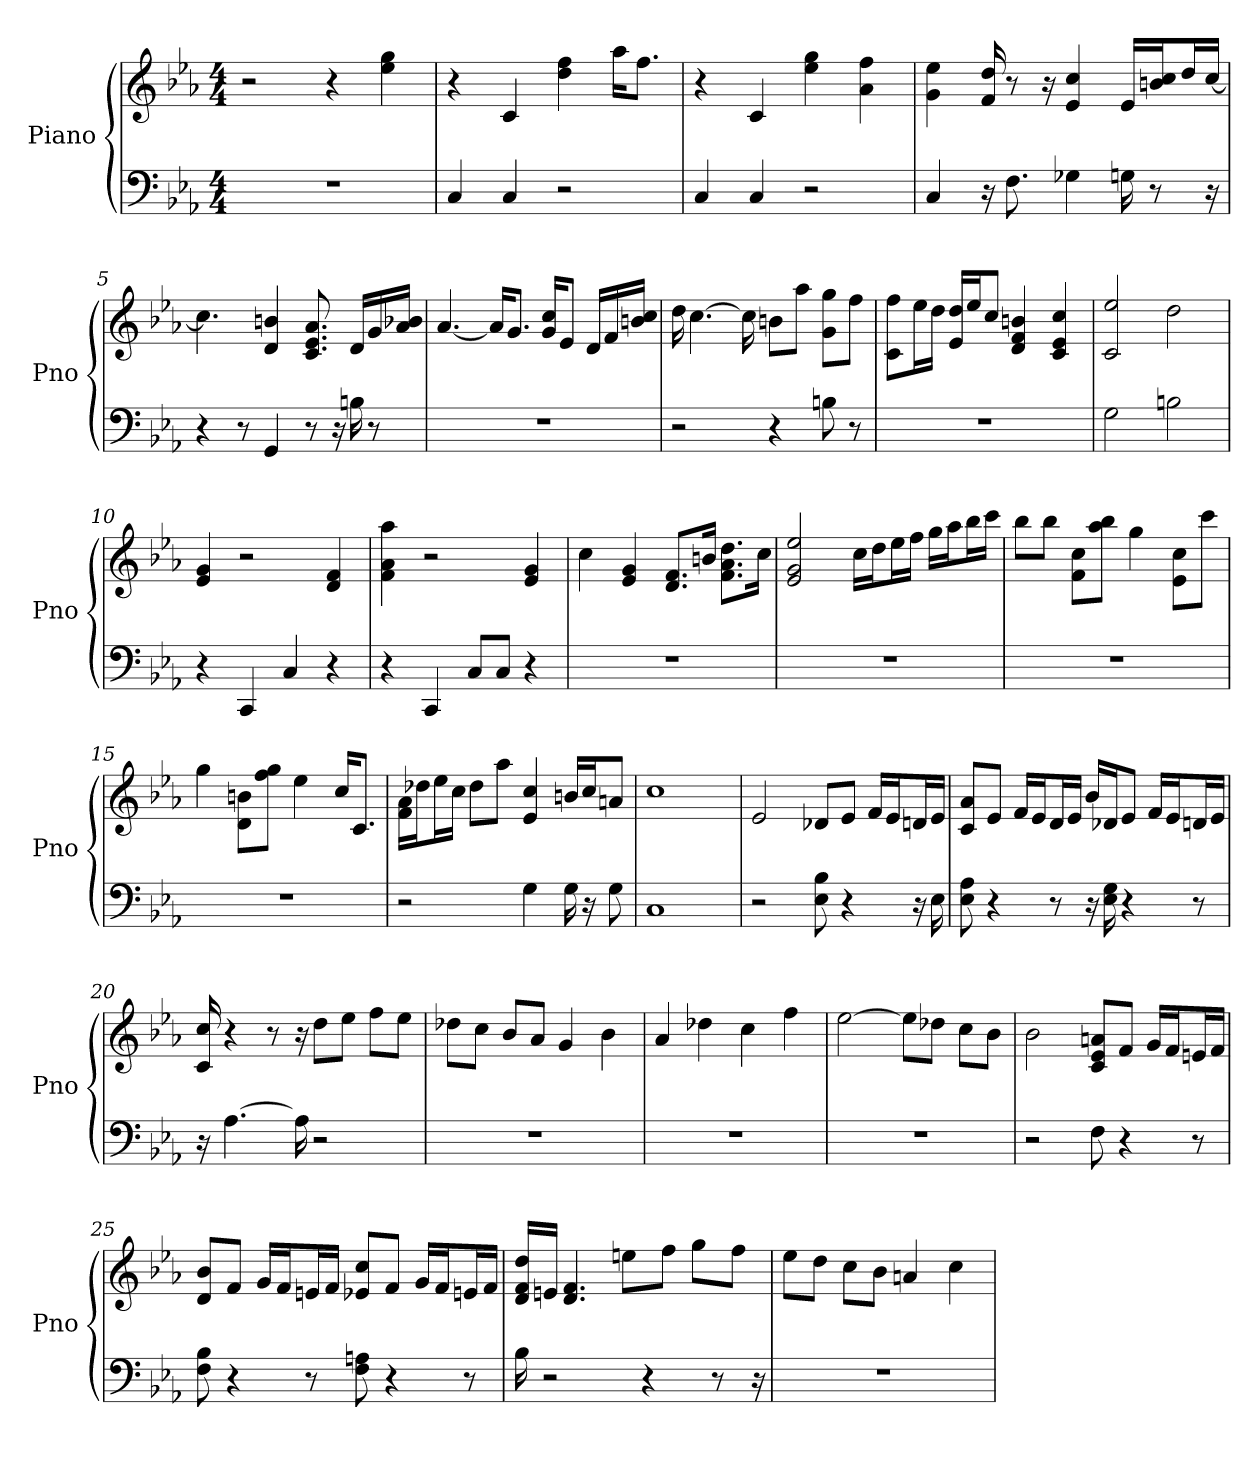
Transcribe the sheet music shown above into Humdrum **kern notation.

**kern	**kern
*part1	*part1
*staff2	*staff1
*I"Piano	*
*I'Pno	*
*clefF4	*clefG2
*k[b-e-a-]	*k[b-e-a-]
*E-:	*E-:
*M4/4	*M4/4
*MM133	*MM133
=1	=1
1r	2r
.	4r
.	4ee- 4gg
=2	=2
4C	4r
4C	4c
2r	4ff 4dd
.	16aa-\KL
.	8.ff\J
=3	=3
4C	4r
4C	4c
2r	4ee- 4gg
.	4ff 4a-
=4	=4
4C	4g 4ee-
16r	16dd 16f
8.F	8r
.	16r
4G-	4e- 4cc
16G	16e-/LL
8r	16b/ 16cc/J
.	16dd/L
16r	[16cc/JJ
=5	=5
4r	4.cc]
8r	.
4GG	4b 4d
8r	8.a- 8.c 8.e-
16r	.
16B	16d/LL
8r	16g/
.	16a-/ 16b-/JJ
=6	=6
1r	[4.a-
.	16a-/KL]
.	8.g/J
.	16g/ 16cc/KL
.	8e-/J
.	16d/LL
.	16f/
.	16b/ 16cc/JJ
=7	=7
2r	16dd
.	[4.cc
.	16cc]
4r	8b\L
.	8aa-\J
8B	8gg\ 8g\L
8r	8ff\J
=8	=8
1r	8ff\ 8c\L
.	16ee-\L
.	16dd\JJ
.	16e-/ 16dd/LL
.	16ee-/J
.	8cc/J
.	4d 4b 4f
.	4cc 4c 4e-
=9	=9
2G	2ee- 2c
2B	2dd
=10	=10
4r	4g 4e-
4CC	2r
4C	.
4r	4f 4d
=11	=11
4r	4f 4a- 4aa-
4CC	2r
8C/L	.
8C/J	.
4r	4g 4e-
=12	=12
1r	4cc
.	4e- 4g
.	8.d/ 8.f/L
.	16b/Jk
.	8.a-\ 8.f\ 8.dd\L
.	16cc\Jk
=13	=13
1r	2ee- 2e- 2g
.	16cc\LL
.	16dd\J
.	16ee-\L
.	16ff\JJ
.	16gg\LL
.	16aa-\J
.	16bb-\L
.	16ccc\JJ
=14	=14
1r	8bb-\L
.	8bb-\J
.	8cc\ 8f\L
.	8bb-\ 8aa-\J
.	4gg
.	8e-\ 8cc\L
.	8ccc\J
=15	=15
1r	4gg
.	8b\ 8d\L
.	8gg\ 8ff\J
.	4ee-
.	16cc/KL
.	8.c/J
=16	=16
2r	16a-\ 16f\LL
.	16dd-\J
.	16ee-\L
.	16cc\JJ
.	8dd-\L
.	8aa-\J
4G	4cc 4e-
16G	16b/LL
16r	16cc/J
8G	8a/J
=17	=17
1C	1cc
=18	=18
2r	2e-
8E- 8B-	8d-/L
4r	8e-/J
.	16f/LL
.	16e-/J
16r	16d/L
16E-	16e-/JJ
=19	=19
8A- 8E-	8a-/ 8c/L
4r	8e-/J
.	16f/LL
.	16e-/J
8r	16d/L
.	16e-/JJ
16r	16b-/LL
16E- 16G	16d-/J
4r	8e-/J
.	16f/LL
.	16e-/J
8r	16d/L
.	16e-/JJ
=20	=20
16r	16cc 16c
[4.A-	4r
.	8r
16A-]	16r
2r	8dd\L
.	8ee-\J
.	8ff\L
.	8ee-\J
=21	=21
1r	8dd-\L
.	8cc\J
.	8b-/L
.	8a-/J
.	4g
.	4b-
=22	=22
1r	4a-
.	4dd-
.	4cc
.	4ff
=23	=23
1r	[2ee-
.	8ee-\L]
.	8dd-\J
.	8cc\L
.	8b-\J
=24	=24
2r	2b-
8F	8a/ 8c/ 8e-/L
4r	8f/J
.	16g/LL
.	16f/J
8r	16e/L
.	16f/JJ
=25	=25
8B- 8F	8b-/ 8d/L
4r	8f/J
.	16g/LL
.	16f/J
8r	16e/L
.	16f/JJ
8F 8A	8cc/ 8e-/L
4r	8f/J
.	16g/LL
.	16f/J
8r	16e/L
.	16f/JJ
=26	=26
16B-	16dd/ 16f/ 16d/LL
2r	16e/JJ
.	4.f 4.d
.	8ee\L
4r	.
.	8ff\J
.	8gg\L
8r	.
.	8ff\J
16r	.
=27	=27
1r	8ee-\L
.	8dd\J
.	8cc\L
.	8b-\J
.	4a
.	4cc
=	=
*-	*-
